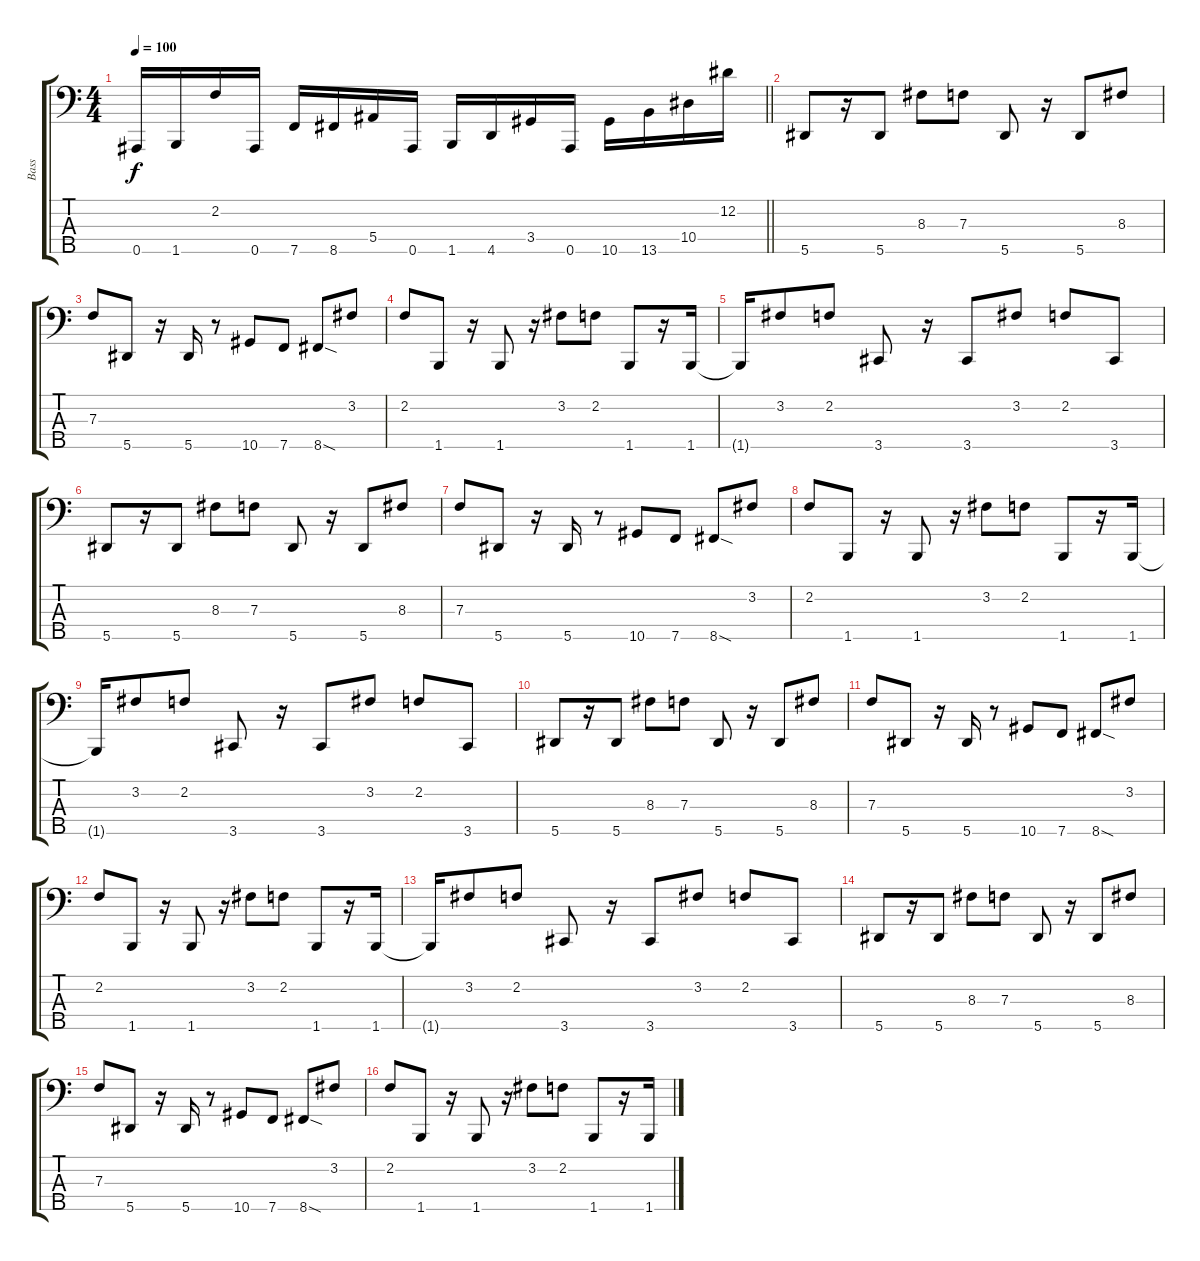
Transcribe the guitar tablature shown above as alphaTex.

\track ("Bass" "Bass") {instrument electricbasspick}
\staff {score tabs}
\tuning (F2 Eb2 Bb1 F1 Bb0) {hide}
\ts (4 4)
\tempo 100
\clef f4
\barLineRight lightlight
\ks c
0.5.16{dy f} 1.5.16 2.2.16 0.5.16 7.5.16 8.5.16 5.4.16 0.5.16 1.5.16 4.5.16 3.4.16 0.5.16 10.5.16 13.5.16 10.4.16 12.2.16 |
\section ("" "")
5.5.8 r.16 5.5.8 8.3.8 7.3.8 5.5.8 r.16 5.5.8 8.3.8 |
7.3.8 5.5.8 r.16 5.5.16 r.8 10.5.8 7.5.8 8.5{sod}.8 3.2.8 |
2.2.8 1.5.8 r.16 1.5.8 r.16 3.2.8 2.2.8 1.5.8 r.16 1.5.16 |
1.5{t}.16 3.2.8 2.2.8 3.5.8 r.16 3.5.8 3.2.8 2.2.8 3.5.8 |
5.5.8 r.16 5.5.8 8.3.8 7.3.8 5.5.8 r.16 5.5.8 8.3.8 |
7.3.8 5.5.8 r.16 5.5.16 r.8 10.5.8 7.5.8 8.5{sod}.8 3.2.8 |
2.2.8 1.5.8 r.16 1.5.8 r.16 3.2.8 2.2.8 1.5.8 r.16 1.5.16 |
1.5{t}.16 3.2.8 2.2.8 3.5.8 r.16 3.5.8 3.2.8 2.2.8 3.5.8 |
5.5.8 r.16 5.5.8 8.3.8 7.3.8 5.5.8 r.16 5.5.8 8.3.8 |
7.3.8 5.5.8 r.16 5.5.16 r.8 10.5.8 7.5.8 8.5{sod}.8 3.2.8 |
2.2.8 1.5.8 r.16 1.5.8 r.16 3.2.8 2.2.8 1.5.8 r.16 1.5.16 |
1.5{t}.16 3.2.8 2.2.8 3.5.8 r.16 3.5.8 3.2.8 2.2.8 3.5.8 |
5.5.8 r.16 5.5.8 8.3.8 7.3.8 5.5.8 r.16 5.5.8 8.3.8 |
7.3.8 5.5.8 r.16 5.5.16 r.8 10.5.8 7.5.8 8.5{sod}.8 3.2.8 |
2.2.8 1.5.8 r.16 1.5.8 r.16 3.2.8 2.2.8 1.5.8 r.16 1.5.16
